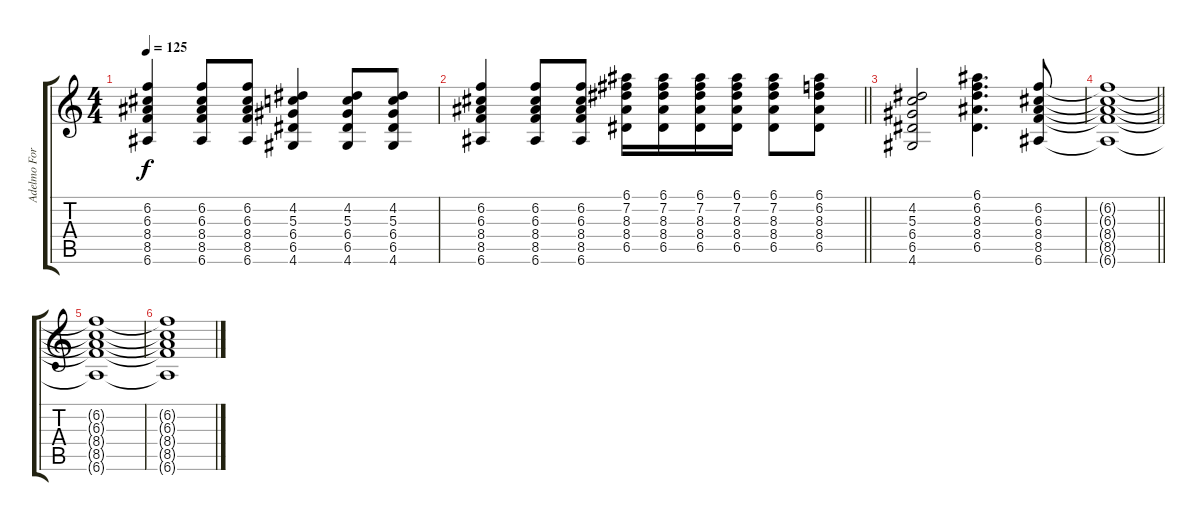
\track ("Adelmo Fornaciari - Rhythm Guitar" "Adelmo For") {instrument electricguitarclean}
\staff {score tabs}
\tuning (E4 B3 G3 D3 A2 E2) {hide}
\ts (4 4)
\tempo 125
\clef g2
\ks c
(6.2 6.3 8.4 8.5 6.6).4{dy f} (6.2 6.3 8.4 8.5 6.6).8 (6.2 6.3 8.4 8.5 6.6).8 (4.2 5.3 6.4 6.5 4.6).4 (4.2 5.3 6.4 6.5 4.6).8 (4.2 5.3 6.4 6.5 4.6).8 |
\barLineRight lightlight
(6.2 6.3 8.4 8.5 6.6).4 (6.2 6.3 8.4 8.5 6.6).8 (6.2 6.3 8.4 8.5 6.6).8 (6.1 7.2 8.3 8.4 6.5).16 (6.1 7.2 8.3 8.4 6.5).16 (6.1 7.2 8.3 8.4 6.5).16 (6.1 7.2 8.3 8.4 6.5).16 (6.1 7.2 8.3 8.4 6.5).8 (6.1 6.2 8.3 8.4 6.5).8 |
(4.2 5.3 6.4 6.5 4.6).2 (6.1 6.2 8.3 8.4 6.5).4{d} (6.2 6.3 8.4 8.5 6.6).8 |
\barLineRight lightlight
(6.2{t} 6.3{t} 8.4{t} 8.5{t} 6.6{t}).1 |
(6.2{t} 6.3{t} 8.4{t} 8.5{t} 6.6{t}).1 |
(6.2{t} 6.3{t} 8.4{t} 8.5{t} 6.6{t}).1
